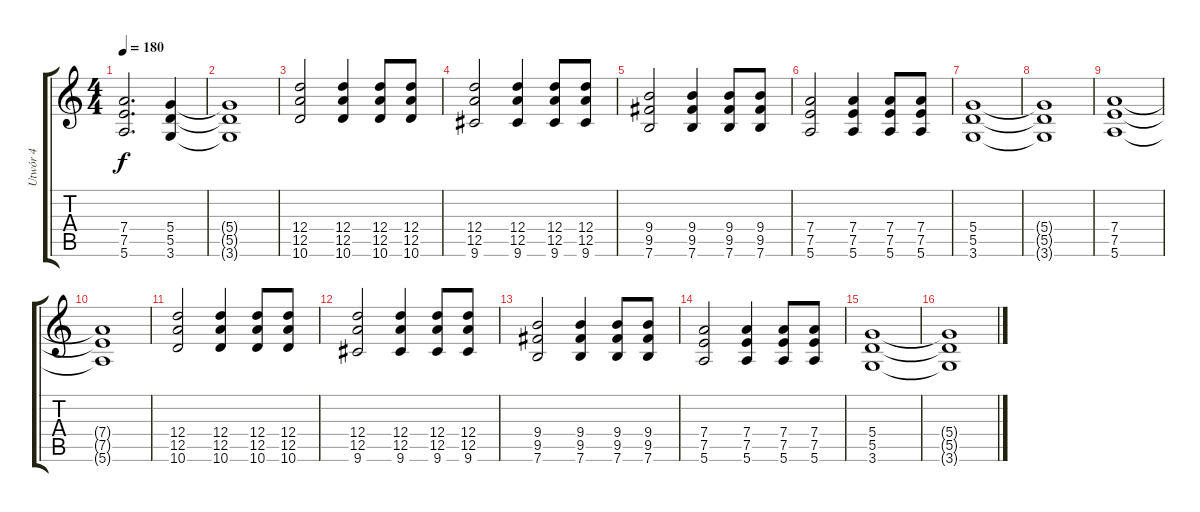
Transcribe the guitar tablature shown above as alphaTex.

\track ("Utwór 4" "Utwór 4") {instrument overdrivenguitar}
\staff {score tabs}
\tuning (E4 B3 G3 D3 A2 E2) {hide}
\ts (4 4)
\tempo 180
\clef g2
\ks c
(7.4{t} 7.5{t} 5.6{t}).2{d dy f} (5.4 5.5 3.6).4 |
(5.4{t} 5.5{t} 3.6{t}).1 |
(12.4 12.5 10.6).2 (12.4 12.5 10.6).4 (12.4 12.5 10.6).8 (12.4 12.5 10.6).8 |
(12.4 12.5 9.6).2 (12.4 12.5 9.6).4 (12.4 12.5 9.6).8 (12.4 12.5 9.6).8 |
(9.4 9.5 7.6).2 (9.4 9.5 7.6).4 (9.4 9.5 7.6).8 (9.4 9.5 7.6).8 |
(7.4 7.5 5.6).2 (7.4 7.5 5.6).4 (7.4 7.5 5.6).8 (7.4 7.5 5.6).8 |
(5.4 5.5 3.6).1 |
(5.4{t} 5.5{t} 3.6{t}).1 |
(7.4 7.5 5.6).1 |
(7.4{t} 7.5{t} 5.6{t}).1 |
(12.4 12.5 10.6).2 (12.4 12.5 10.6).4 (12.4 12.5 10.6).8 (12.4 12.5 10.6).8 |
(12.4 12.5 9.6).2 (12.4 12.5 9.6).4 (12.4 12.5 9.6).8 (12.4 12.5 9.6).8 |
(9.4 9.5 7.6).2 (9.4 9.5 7.6).4 (9.4 9.5 7.6).8 (9.4 9.5 7.6).8 |
(7.4 7.5 5.6).2 (7.4 7.5 5.6).4 (7.4 7.5 5.6).8 (7.4 7.5 5.6).8 |
(5.4 5.5 3.6).1 |
(5.4{t} 5.5{t} 3.6{t}).1
